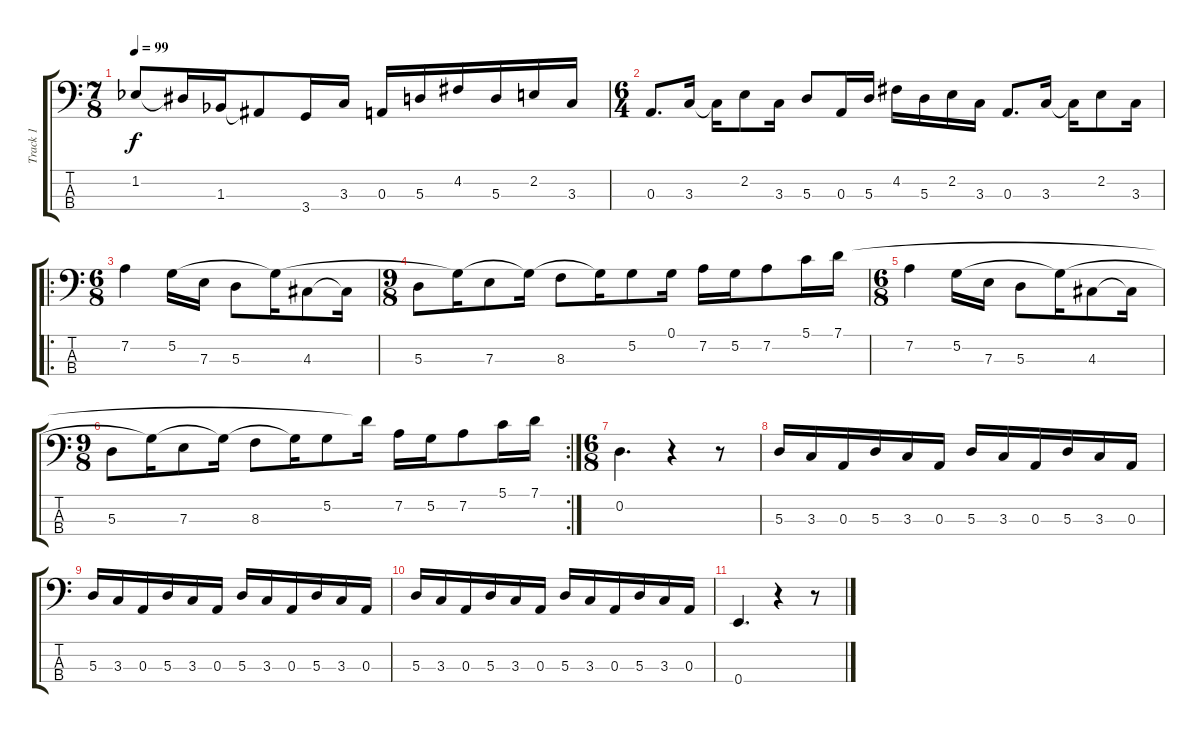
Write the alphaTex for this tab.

\track ("Track 1" "Track 1") {instrument electricbasspick}
\staff {score tabs}
\tuning (G2 D2 A1 E1) {hide}
\ts (7 8)
\tempo 99
\clef f4
\ks c
1.2{acc b}.8{dy f} 1.2{t}.16 1.3{acc b}.16 1.3{t}.8 3.4.16 3.3.16 0.3.16 5.3.16 4.2.16 5.3.16 2.2.16 3.3.16 |
\ts (6 4)
0.3.8{d} 3.3.16 3.3{t}.16 2.2.8 3.3.16 5.3.8 0.3.16 5.3.16 4.2.16 5.3.16 2.2.16 3.3.16 0.3.8{d} 3.3.16 3.3{t}.16 2.2.8 3.3.16 |
\ro
\ts (6 8)
7.2.4 5.2.16 7.3.16 5.3.8 5.2{t}.16 4.3.8 4.3{t}.16 |
\ts (9 8)
5.3.8 5.2{t}.16 7.3.8 5.2{t}.16 8.3.8 5.2{t}.16 5.2.8 0.1.16 7.2.16 5.2.16 7.2.8 5.1.16 7.1.16 |
\ts (6 8)
7.2.4 5.2.16 7.3.16 5.3.8 5.2{t}.16 4.3.8 4.3{t}.16 |
\rc 2
\ts (9 8)
5.3.8 5.2{t}.16 7.3.8 5.2{t}.16 8.3.8 5.2{t}.16 5.2.8 7.1{t}.16 7.2.16 5.2.16 7.2.8 5.1.16 7.1.16 |
\ts (6 8)
0.2.4{d} r.4 r.8 |
5.3.16 3.3.16 0.3.16 5.3.16 3.3.16 0.3.16 5.3.16 3.3.16 0.3.16 5.3.16 3.3.16 0.3.16 |
5.3.16 3.3.16 0.3.16 5.3.16 3.3.16 0.3.16 5.3.16 3.3.16 0.3.16 5.3.16 3.3.16 0.3.16 |
5.3.16 3.3.16 0.3.16 5.3.16 3.3.16 0.3.16 5.3.16 3.3.16 0.3.16 5.3.16 3.3.16 0.3.16 |
0.4.4{d} r.4 r.8
